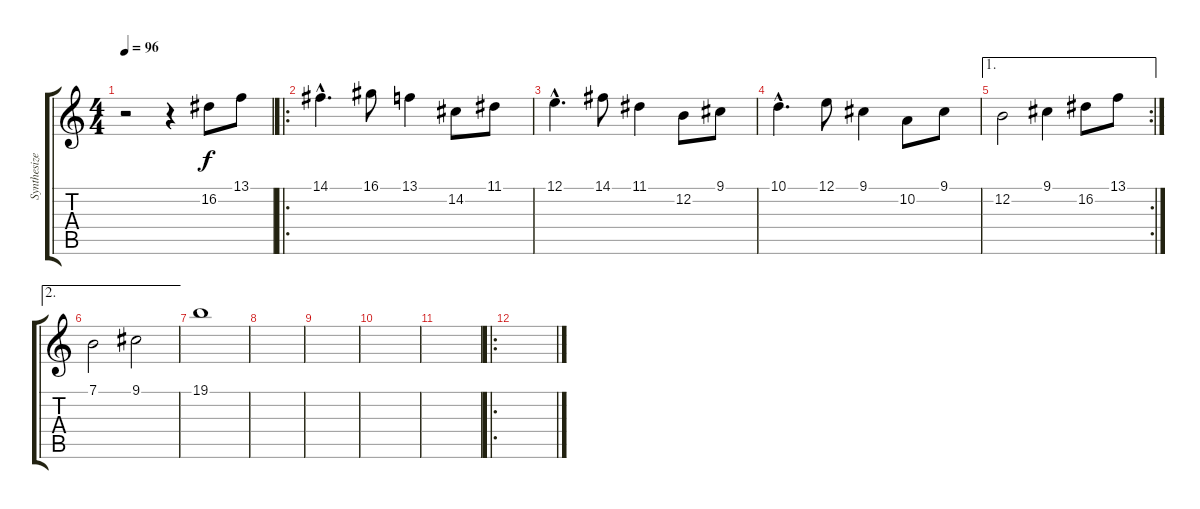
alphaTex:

\track ("Synthesizer" "Synthesize") {instrument synthstrings1}
\staff {score tabs}
\tuning (E4 B3 G3 D3 A2 E2) {hide}
\ts (4 4)
\tempo 96
\clef g2
\ks c
r.2{dy f instrument synthstrings1} r.4 16.2.8 13.1.8 |
\ro
14.1{hac}.4{d} 16.1.8 13.1.4 14.2.8 11.1.8 |
12.1{hac}.4{d} 14.1.8 11.1.4 12.2.8 9.1.8 |
10.1{hac}.4{d} 12.1.8 9.1.4 10.2.8 9.1.8 |
\ae 1
\rc 2
12.2.2 9.1.4 16.2.8 13.1.8 |
\ae 2
7.1.2 9.1.2 |
19.1.1 |
|
|
|
|
\ro
